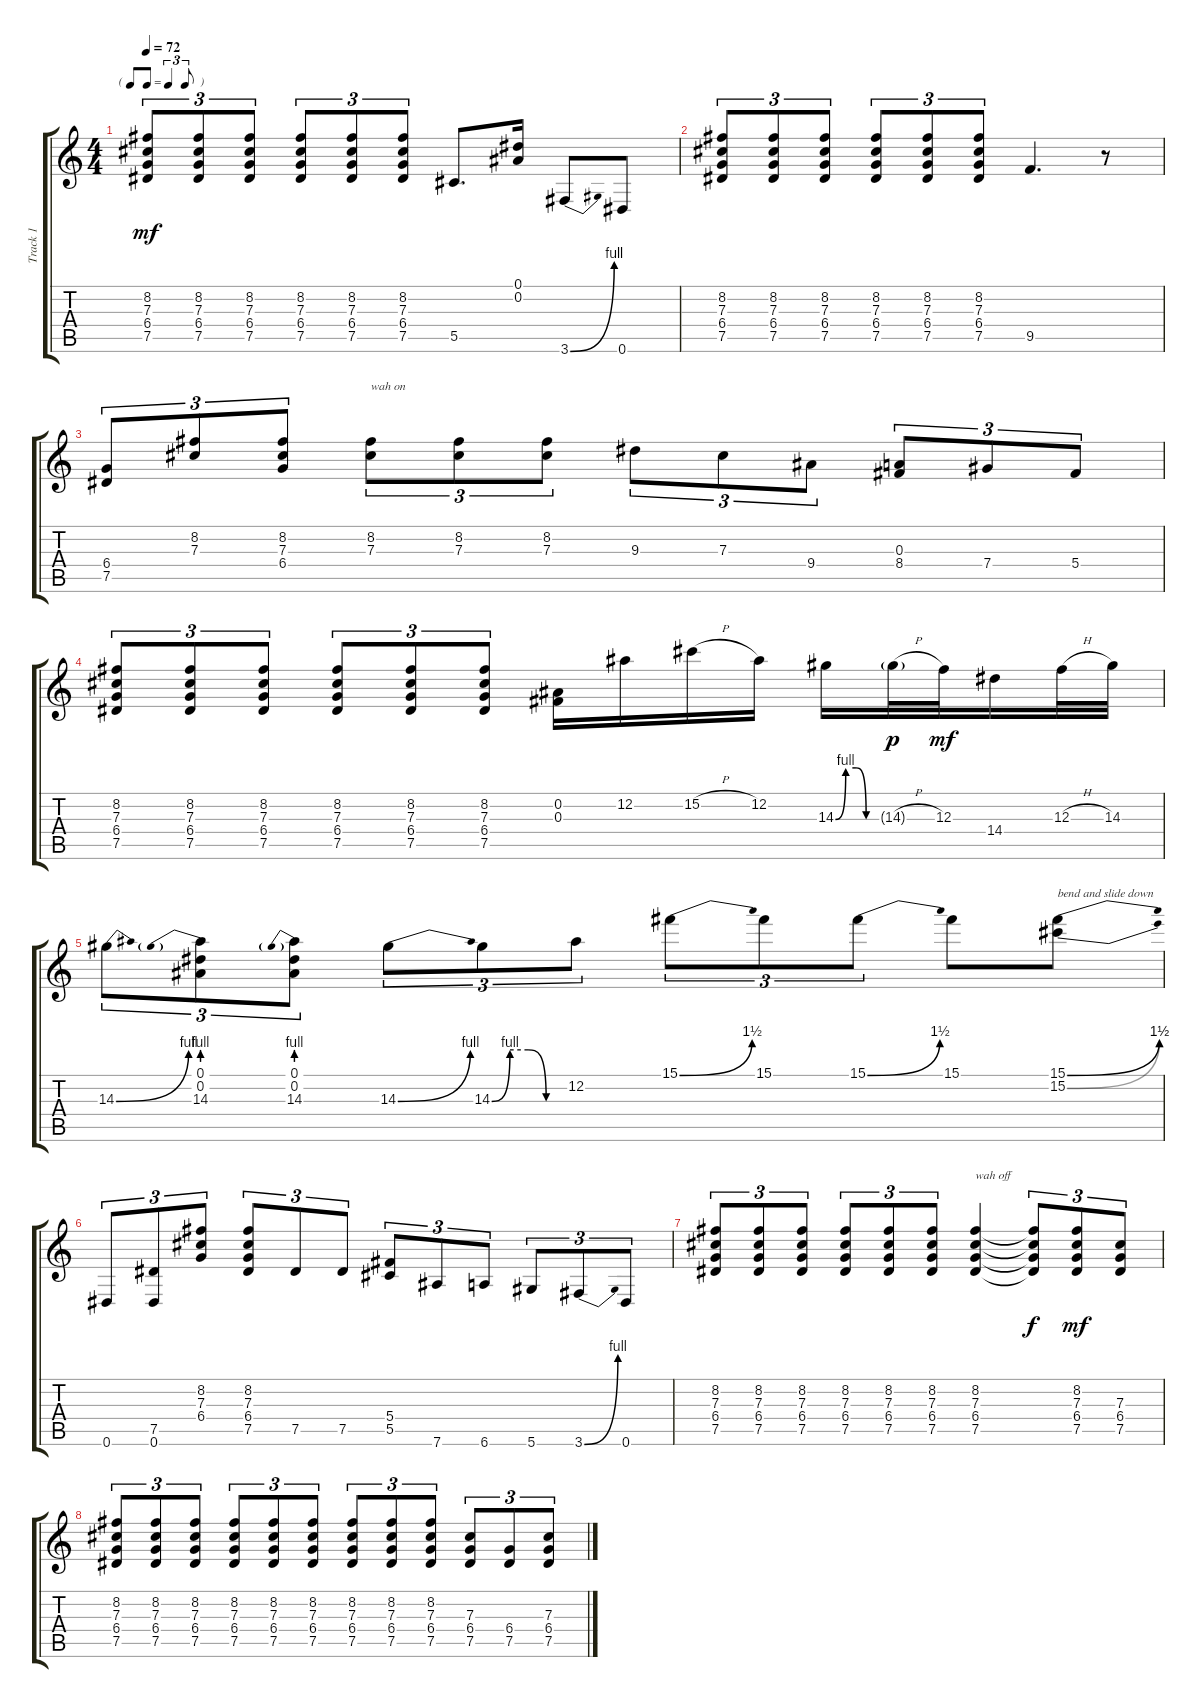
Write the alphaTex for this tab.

\track ("Track 1" "Track 1") {instrument distortionguitar}
\staff {score tabs}
\tuning (Eb4 Bb3 Gb3 Db3 Ab2 Eb2) {hide}
\ts (4 4)
\tf triplet8th
\tempo 72
\clef g2
\ks c
(8.2 7.3 6.4 7.5).8{tu (3 2) dy mf} (8.2 7.3 6.4 7.5).8{tu (3 2)} (8.2 7.3 6.4 7.5).8{tu (3 2)} (8.2 7.3 6.4 7.5).8{tu (3 2)} (8.2 7.3 6.4 7.5).8{tu (3 2)} (8.2 7.3 6.4 7.5).8{tu (3 2)} 5.5.8{d} (0.1 0.2).16 3.6{be (bend 0 0 60 4)}.8 0.6.8 |
(8.2 7.3 6.4 7.5).8{tu (3 2)} (8.2 7.3 6.4 7.5).8{tu (3 2)} (8.2 7.3 6.4 7.5).8{tu (3 2)} (8.2 7.3 6.4 7.5).8{tu (3 2)} (8.2 7.3 6.4 7.5).8{tu (3 2)} (8.2 7.3 6.4 7.5).8{tu (3 2)} 9.5.4{d} r.8 |
(6.4 7.5).8{tu (3 2)} (8.2 7.3).8{tu (3 2)} (8.2 7.3 6.4).8{tu (3 2)} (8.2 7.3).8{tu (3 2) txt "wah on"} (8.2 7.3).8{tu (3 2)} (8.2 7.3).8{tu (3 2)} 9.3.8{tu (3 2)} 7.3.8{tu (3 2)} 9.4.8{tu (3 2)} (0.3 8.4).8{tu (3 2)} 7.4.8{tu (3 2)} 5.4.8{tu (3 2)} |
(8.2 7.3 6.4 7.5).8{tu (3 2)} (8.2 7.3 6.4 7.5).8{tu (3 2)} (8.2 7.3 6.4 7.5).8{tu (3 2)} (8.2 7.3 6.4 7.5).8{tu (3 2)} (8.2 7.3 6.4 7.5).8{tu (3 2)} (8.2 7.3 6.4 7.5).8{tu (3 2)} (0.2 0.3).16 12.2.16 15.2{h}.16 12.2.16 14.3{be (custom 0 0 15 4 30 4 45 0 60 0)}.16 14.3{h g}.32{dy p} 12.3.32{dy mf} 14.4.16 12.3{h}.32 14.3.32 |
14.3{be (bend 0 0 60 4)}.8{tu (3 2)} (0.1 0.2 14.3{be (prebend 0 4 60 4)}).8{tu (3 2)} (0.1 0.2 14.3{be (prebend 0 4 60 4)}).8{tu (3 2)} 14.3{be (bend 0 0 60 4)}.8{tu (3 2)} 14.3{be (custom 0 0 15 4 30 4 45 0 60 0)}.8{tu (3 2)} 12.2.8{tu (3 2)} 15.1{be (bend 0 0 60 6)}.8{tu (3 2)} 15.1.8{tu (3 2)} 15.1{be (bend 0 0 60 6)}.8{tu (3 2)} 15.1.8 (15.1{be (bend 0 0 60 6)} 15.2{be (bend 0 0 60 6)}).8{txt "bend and slide down"} |
0.6.8{tu (3 2)} (7.5 0.6).8{tu (3 2)} (8.2 7.3 6.4).8{tu (3 2)} (8.2 7.3 6.4 7.5).8{tu (3 2)} 7.5.8{tu (3 2)} 7.5.8{tu (3 2)} (5.4 5.5).8{tu (3 2)} 7.6.8{tu (3 2)} 6.6.8{tu (3 2)} 5.6.8{tu (3 2)} 3.6{be (bend 0 0 60 4)}.8{tu (3 2)} 0.6.8{tu (3 2)} |
(8.2 7.3 6.4 7.5).8{tu (3 2)} (8.2 7.3 6.4 7.5).8{tu (3 2)} (8.2 7.3 6.4 7.5).8{tu (3 2)} (8.2 7.3 6.4 7.5).8{tu (3 2)} (8.2 7.3 6.4 7.5).8{tu (3 2)} (8.2 7.3 6.4 7.5).8{tu (3 2)} (8.2 7.3 6.4 7.5).4{txt "wah off"} (8.2{t} 7.3{t} 6.4{t} 7.5{t}).8{tu (3 2) dy f} (8.2 7.3 6.4 7.5).8{tu (3 2) dy mf} (7.3 6.4 7.5).8{tu (3 2)} |
(8.2 7.3 6.4 7.5).8{tu (3 2)} (8.2 7.3 6.4 7.5).8{tu (3 2)} (8.2 7.3 6.4 7.5).8{tu (3 2)} (8.2 7.3 6.4 7.5).8{tu (3 2)} (8.2 7.3 6.4 7.5).8{tu (3 2)} (8.2 7.3 6.4 7.5).8{tu (3 2)} (8.2 7.3 6.4 7.5).8{tu (3 2)} (8.2 7.3 6.4 7.5).8{tu (3 2)} (8.2 7.3 6.4 7.5).8{tu (3 2)} (7.3 6.4 7.5).8{tu (3 2)} (6.4 7.5).8{tu (3 2)} (7.3 6.4 7.5).8{tu (3 2)}
